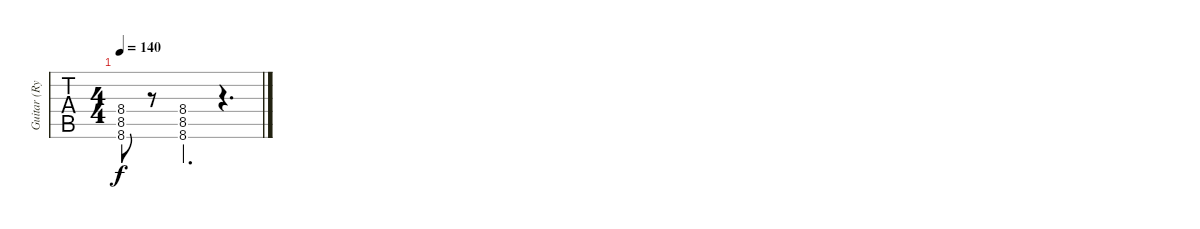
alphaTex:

\track ("Guitar (Ryan Key/ )" "Guitar (Ry") {instrument distortionguitar}
\staff {tabs}
\tuning (E4 B3 G3 D3 A2 D2) {hide}
\ts (4 4)
\tempo 140
\clef g2
\ks c
(8.4 8.5 8.6).8{dy f} r.8 (8.4 8.5 8.6).4{d} r.4{d}
